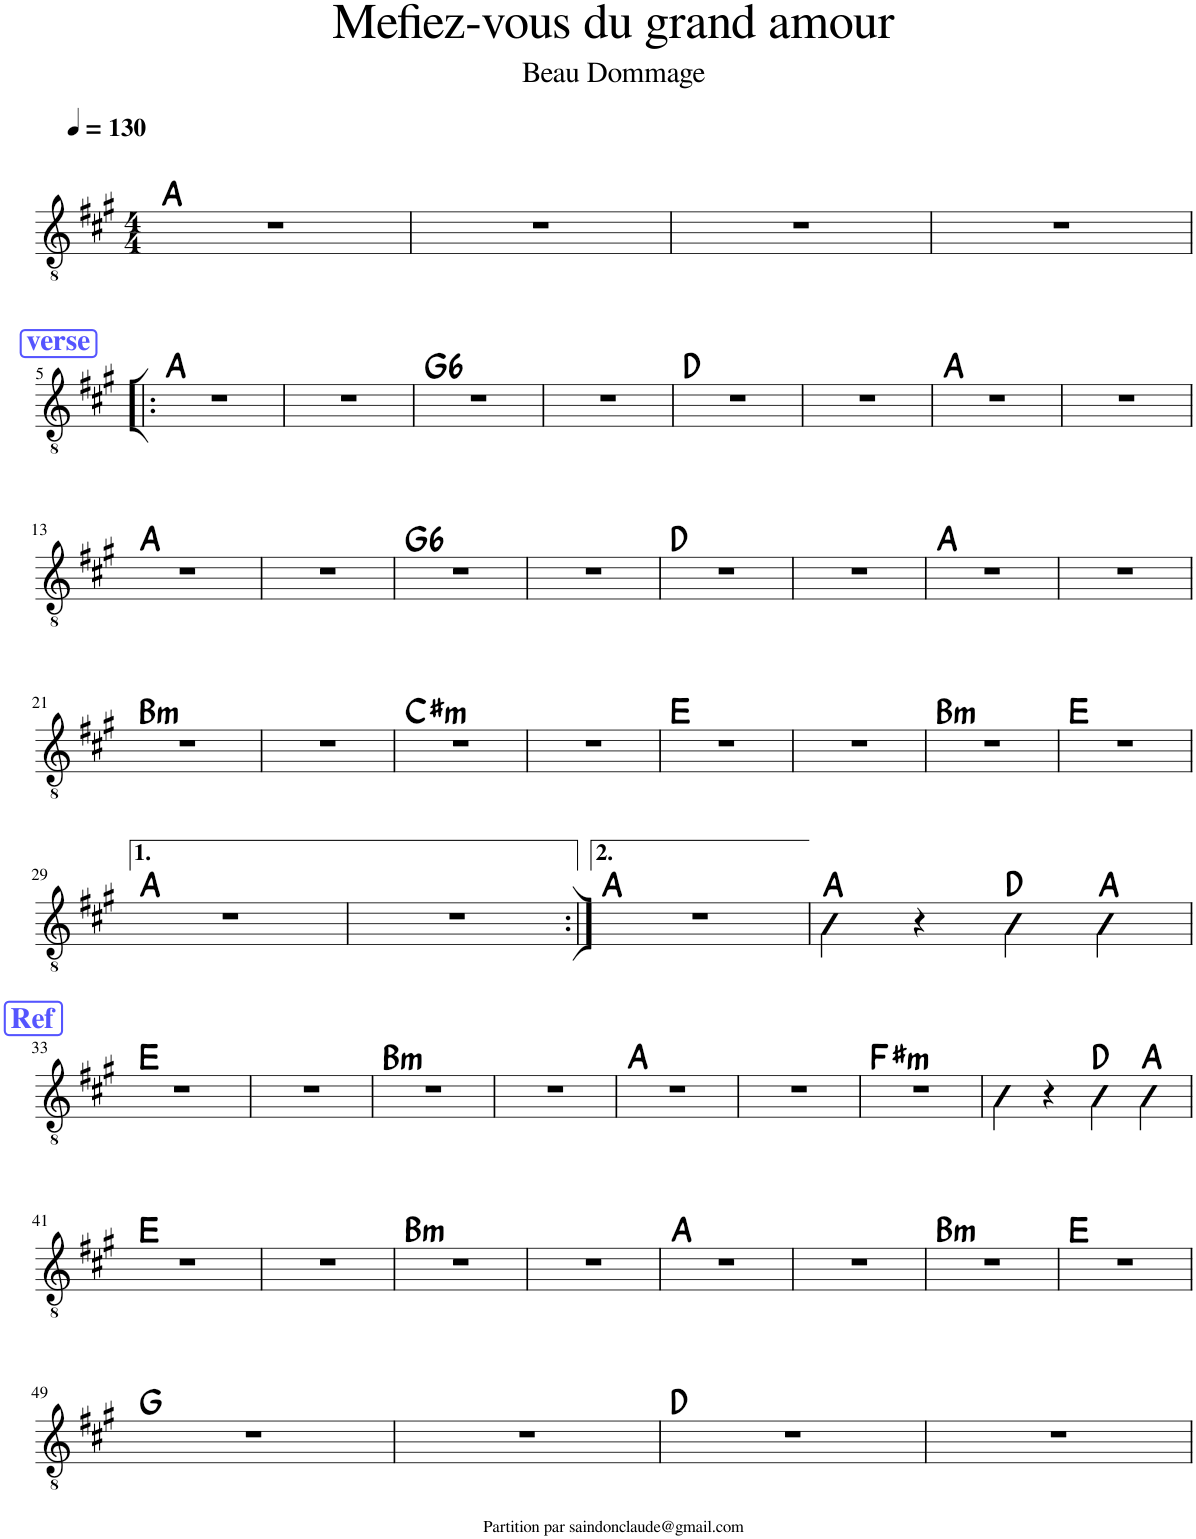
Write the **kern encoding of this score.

**kern	**harte
*part1	*part1
*staff1	*
*I"Classical Guitar	*
*I'Guit.	*
*clefGv2	*
*k[f#c#g#]	*
*M4/4	*
*MM130	*
=1	=1
1r	A:maj
=2	=2
1r	.
=3	=3
1r	.
=4	=4
1r	.
!!LO:LB:g=z
!!LO:REH:place=s1:a:B:cj:color=#5555FF:fs=14:t=verse
=5!|:	=5!|:
1r	A:maj
=6	=6
1r	.
=7	=7
!	!LO:H:kt=6
1r	G:maj6
=8	=8
1r	.
=9	=9
1r	D:maj
=10	=10
1r	.
=11	=11
1r	A:maj
=12	=12
1r	.
!!LO:LB:g=z
=13	=13
1r	A:maj
=14	=14
1r	.
=15	=15
!	!LO:H:kt=6
1r	G:maj6
=16	=16
1r	.
=17	=17
1r	D:maj
=18	=18
1r	.
=19	=19
1r	A:maj
=20	=20
1r	.
!!LO:LB:g=z
=21	=21
!	!LO:H:kt=m
1r	B:min
=22	=22
1r	.
=23	=23
!	!LO:H:kt=m
1r	C#:min
=24	=24
1r	.
=25	=25
1r	E:maj
=26	=26
1r	.
=27	=27
!	!LO:H:kt=m
1r	B:min
=28	=28
1r	E:maj
!!LO:LB:g=z
=29	=29
1r	A:maj
=30	=30
1r	.
=31:|!	=31:|!
1r	A:maj
=32	=32
4A\ 4c#\ 4e\	A:maj
4r	.
4F#\ 4A\ 4c#\	D:maj
4A\ 4c#\ 4e\	A:maj
!!LO:LB:g=z
!!LO:REH:place=s1:a:B:cj:color=#5555FF:fs=14:t=Ref
=33	=33
1r	E:maj
=34	=34
1r	.
=35	=35
!	!LO:H:kt=m
1r	B:min
=36	=36
1r	.
=37	=37
1r	A:maj
=38	=38
1r	.
=39	=39
!	!LO:H:kt=m
1r	F#:min
=40	=40
4E\ 4A\ 4c#\	.
4r	.
4F#\ 4A\ 4c#\	D:maj
4A\ 4c#\ 4e\	A:maj
!!LO:LB:g=z
=41	=41
1r	E:maj
=42	=42
1r	.
=43	=43
!	!LO:H:kt=m
1r	B:min
=44	=44
1r	.
=45	=45
1r	A:maj
=46	=46
1r	.
=47	=47
!	!LO:H:kt=m
1r	B:min
=48	=48
1r	E:maj
!!LO:LB:g=z
=49	=49
1r	G:maj
=50	=50
1r	.
=51	=51
1r	D:maj
=52	=52
1r	.
=	=
*-	*-
